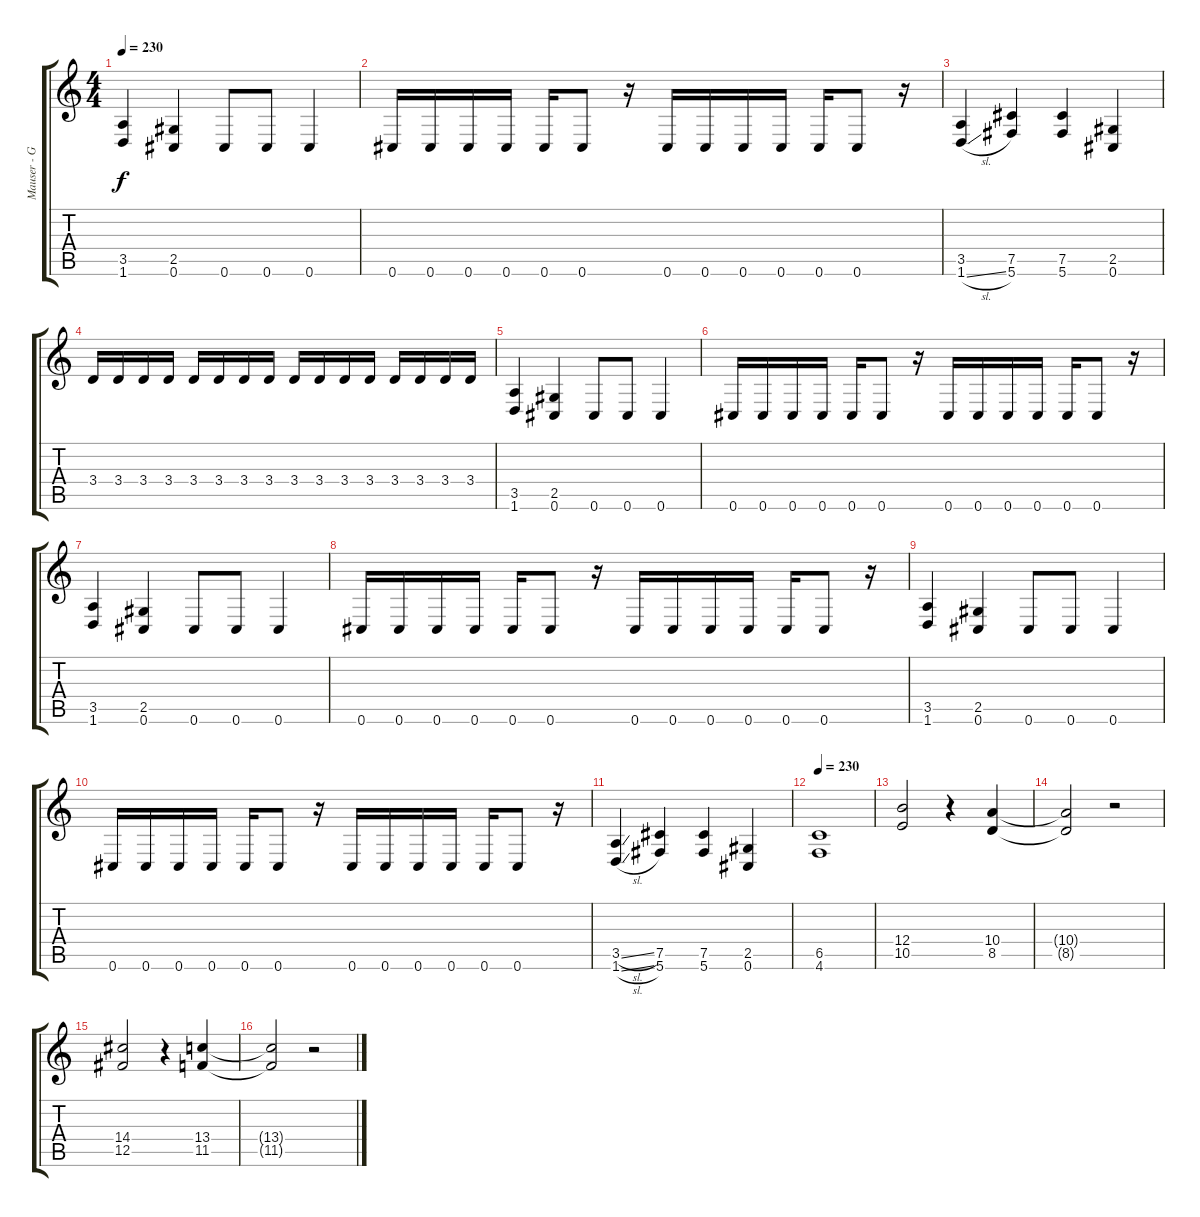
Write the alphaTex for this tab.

\track ("Mauser - Guitar" "Mauser - G") {instrument overdrivenguitar}
\staff {score tabs}
\tuning (Db4 Ab3 E3 B2 Gb2 Db2) {hide}
\ts (4 4)
\tempo 230
\clef g2
\ks c
(3.5 1.6).4{dy f} (2.5 0.6).4 0.6.8 0.6.8 0.6.4 |
0.6.16 0.6.16 0.6.16 0.6.16 0.6.16 0.6.8 r.16 0.6.16 0.6.16 0.6.16 0.6.16 0.6.16 0.6.8 r.16 |
(3.5 1.6{sl}).4 (7.5 5.6).4 (7.5 5.6).4 (2.5 0.6).4 |
3.4.16 3.4.16 3.4.16 3.4.16 3.4.16 3.4.16 3.4.16 3.4.16 3.4.16 3.4.16 3.4.16 3.4.16 3.4.16 3.4.16 3.4.16 3.4.16 |
(3.5 1.6).4 (2.5 0.6).4 0.6.8 0.6.8 0.6.4 |
0.6.16 0.6.16 0.6.16 0.6.16 0.6.16 0.6.8 r.16 0.6.16 0.6.16 0.6.16 0.6.16 0.6.16 0.6.8 r.16 |
(3.5 1.6).4 (2.5 0.6).4 0.6.8 0.6.8 0.6.4 |
0.6.16 0.6.16 0.6.16 0.6.16 0.6.16 0.6.8 r.16 0.6.16 0.6.16 0.6.16 0.6.16 0.6.16 0.6.8 r.16 |
(3.5 1.6).4 (2.5 0.6).4 0.6.8 0.6.8 0.6.4 |
0.6.16 0.6.16 0.6.16 0.6.16 0.6.16 0.6.8 r.16 0.6.16 0.6.16 0.6.16 0.6.16 0.6.16 0.6.8 r.16 |
(3.5{sl} 1.6{sl}).4 (7.5 5.6).4 (7.5 5.6).4 (2.5 0.6).4 |
\tempo 230
(6.5 4.6).1 |
(12.4 10.5).2 r.4 (10.4 8.5).4 |
(10.4{t} 8.5{t}).2 r.2 |
(14.4 12.5).2 r.4 (13.4 11.5).4 |
(13.4{t} 11.5{t}).2 r.2
